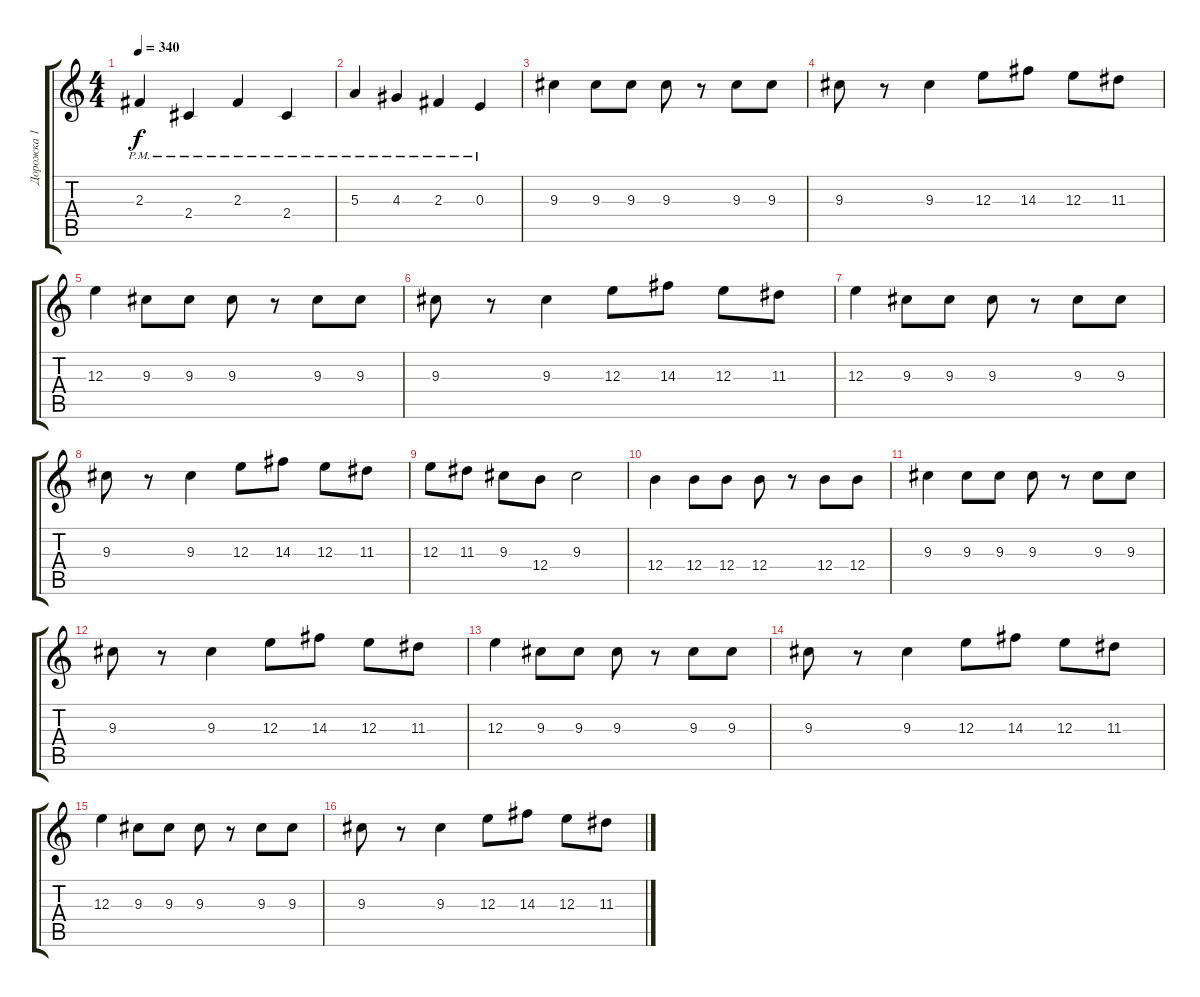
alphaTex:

\track ("Дорожка 1" "Дорожка 1") {instrument overdrivenguitar}
\staff {score tabs}
\tuning (Db4 Ab3 E3 B2 Gb2 Db2) {hide}
\ts (4 4)
\tempo 340
\clef g2
\ks c
2.3{pm}.4{dy f} 2.4{pm}.4 2.3{pm}.4 2.4{pm}.4 |
5.3{pm}.4 4.3{pm}.4 2.3{pm}.4 0.3{pm}.4 |
9.3.4 9.3.8 9.3.8 9.3.8 r.8 9.3.8 9.3.8 |
9.3.8 r.8 9.3.4 12.3.8 14.3.8 12.3.8 11.3.8 |
12.3.4 9.3.8 9.3.8 9.3.8 r.8 9.3.8 9.3.8 |
9.3.8 r.8 9.3.4 12.3.8 14.3.8 12.3.8 11.3.8 |
12.3.4 9.3.8 9.3.8 9.3.8 r.8 9.3.8 9.3.8 |
9.3.8 r.8 9.3.4 12.3.8 14.3.8 12.3.8 11.3.8 |
12.3.8 11.3.8 9.3.8 12.4.8 9.3.2 |
12.4.4 12.4.8 12.4.8 12.4.8 r.8 12.4.8 12.4.8 |
9.3.4 9.3.8 9.3.8 9.3.8 r.8 9.3.8 9.3.8 |
9.3.8 r.8 9.3.4 12.3.8 14.3.8 12.3.8 11.3.8 |
12.3.4 9.3.8 9.3.8 9.3.8 r.8 9.3.8 9.3.8 |
9.3.8 r.8 9.3.4 12.3.8 14.3.8 12.3.8 11.3.8 |
12.3.4 9.3.8 9.3.8 9.3.8 r.8 9.3.8 9.3.8 |
9.3.8 r.8 9.3.4 12.3.8 14.3.8 12.3.8 11.3.8
